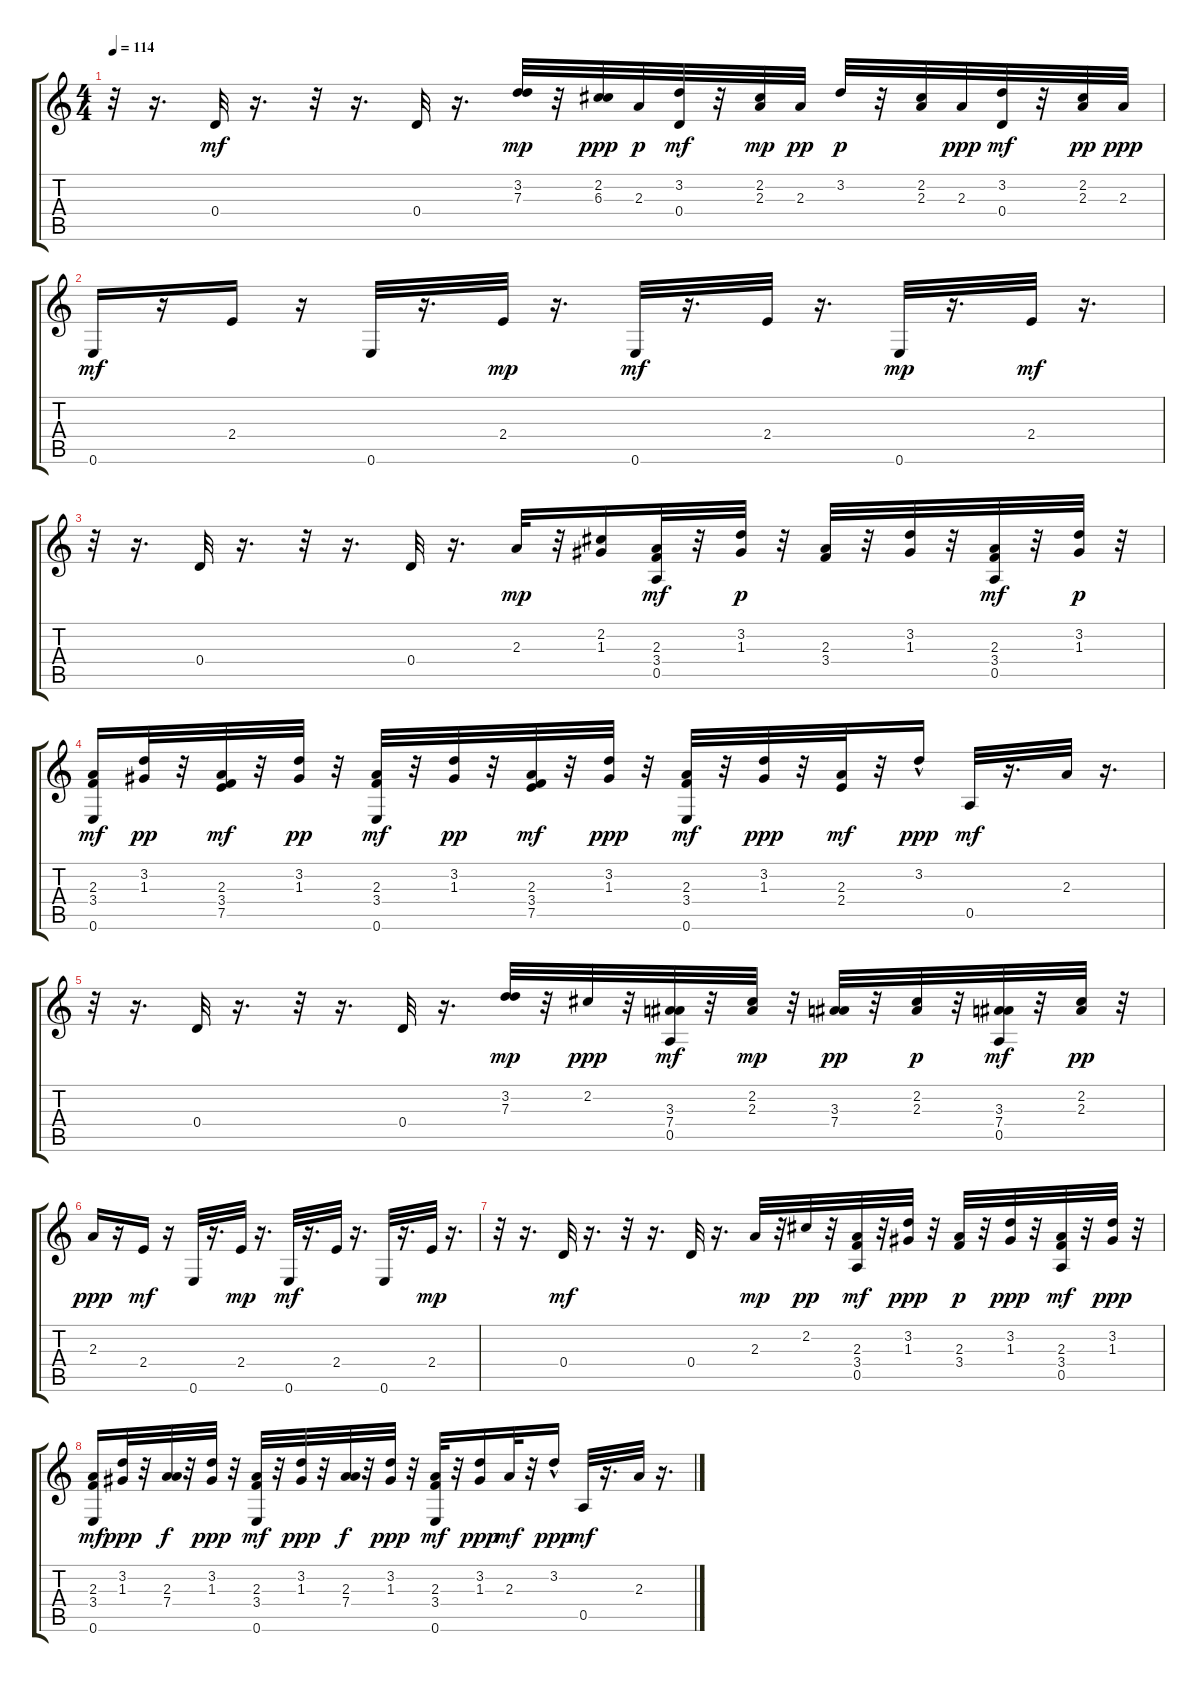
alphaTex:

\track "" {instrument electricguitarmuted}
\staff {score tabs}
\tuning (E4 B3 G3 D3 A2 E2) {hide}
\ts (4 4)
\tempo 114
\clef g2
\ks c
r.32{dy mf} r.16{d} 0.4.32 r.16{d} r.32 r.16{d} 0.4.32 r.16{d} (3.2 7.3).32{dy mp} r.32 (2.2 6.3).32{dy ppp} 2.3.32{dy p} (3.2 0.4).32{dy mf} r.32 (2.2 2.3).32{dy mp} 2.3.32{dy pp} 3.2.32{dy p} r.32 (2.2 2.3).32 2.3.32{dy ppp} (3.2 0.4).32{dy mf} r.32 (2.2 2.3).32{dy pp} 2.3.32{dy ppp} |
0.6.16{dy mf} r.16 2.4.16 r.16 0.6.32 r.16{d} 2.4.32{dy mp} r.16{d} 0.6.32{dy mf} r.16{d} 2.4.32 r.16{d} 0.6.32{dy mp} r.16{d} 2.4.32{dy mf} r.16{d} |
r.32 r.16{d} 0.4.32 r.16{d} r.32 r.16{d} 0.4.32 r.16{d} 2.3.32{dy mp} r.32 (2.2 1.3).16 (2.3 3.4 0.5).32{dy mf} r.32 (3.2 1.3).32{dy p} r.32 (2.3 3.4).32 r.32 (3.2 1.3).32 r.32 (2.3 3.4 0.5).32{dy mf} r.32 (3.2 1.3).32{dy p} r.32 |
(2.3 3.4 0.6).16{dy mf} (3.2 1.3).32{dy pp} r.32 (2.3 3.4 7.5).32{dy mf} r.32 (3.2 1.3).32{dy pp} r.32 (2.3 3.4 0.6).32{dy mf} r.32 (3.2 1.3).32{dy pp} r.32 (2.3 3.4 7.5).32{dy mf} r.32 (3.2 1.3).32{dy ppp} r.32 (2.3 3.4 0.6).32{dy mf} r.32 (3.2 1.3).32{dy ppp} r.32 (2.3 2.4).32{dy mf} r.32 3.2{hac}.16{dy ppp} 0.5.32{dy mf} r.16{d} 2.3.32 r.16{d} |
r.32 r.16{d} 0.4.32 r.16{d} r.32 r.16{d} 0.4.32 r.16{d} (3.2 7.3).32{dy mp} r.32 2.2.32{dy ppp} r.32 (3.3 7.4 0.5).32{dy mf} r.32 (2.2 2.3).32{dy mp} r.32 (3.3 7.4).32{dy pp} r.32 (2.2 2.3).32{dy p} r.32 (3.3 7.4 0.5).32{dy mf} r.32 (2.2 2.3).32{dy pp} r.32 |
2.3.16{dy ppp} r.16 2.4.16{dy mf} r.16 0.6.32 r.16{d} 2.4.32{dy mp} r.16{d} 0.6.32{dy mf} r.16{d} 2.4.32 r.16{d} 0.6.32 r.16{d} 2.4.32{dy mp} r.16{d} |
r.32 r.16{d} 0.4.32{dy mf} r.16{d} r.32 r.16{d} 0.4.32 r.16{d} 2.3.32{dy mp} r.32 2.2.32{dy pp} r.32 (2.3 3.4 0.5).32{dy mf} r.32 (3.2 1.3).32{dy ppp} r.32 (2.3 3.4).32{dy p} r.32 (3.2 1.3).32{dy ppp} r.32 (2.3 3.4 0.5).32{dy mf} r.32 (3.2 1.3).32{dy ppp} r.32 |
(2.3 3.4 0.6).16{dy mf} (3.2 1.3).32{dy ppp} r.32 (2.3 7.4).32{dy f} r.32 (3.2 1.3).32{dy ppp} r.32 (2.3 3.4 0.6).32{dy mf} r.32 (3.2 1.3).32{dy ppp} r.32 (2.3 7.4).32{dy f} r.32 (3.2 1.3).32{dy ppp} r.32 (2.3 3.4 0.6).32{dy mf} r.32 (3.2 1.3).16{dy ppp} 2.3.32{dy mf} r.32 3.2{hac}.16{dy ppp} 0.5.32{dy mf} r.16{d} 2.3.32 r.16{d}
